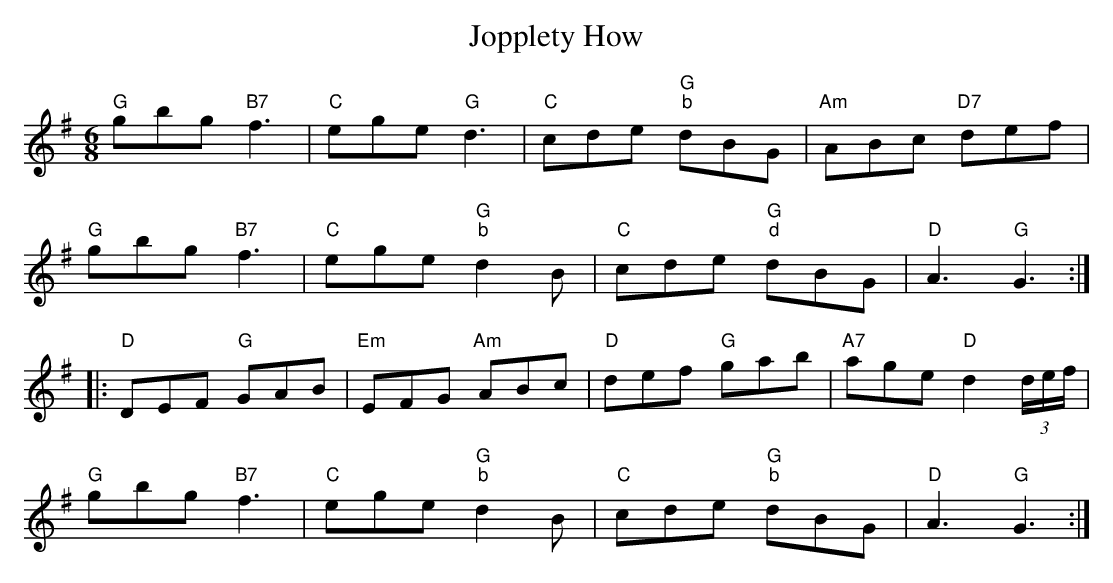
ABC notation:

X:1
T:Jopplety How
M:6/8
K:G
"G"gbg "B7"f3|"C"ege "G"d3|"C"cde "G""b"dBG|"Am"ABc "D7"def|
"G"gbg "B7"f3|"C"ege "G""b"d2B|"C"cde "G""d"dBG|"D"A3 "G"G3:|
|:"D"DEF "G"GAB|"Em"EFG "Am"ABc|"D"def "G"gab|"A7"age "D"d2(3d/2e/2f/2|
"G"gbg "B7"f3|"C"ege "G""b"d2B|"C"cde "G""b"dBG|"D"A3 "G"G3:|
